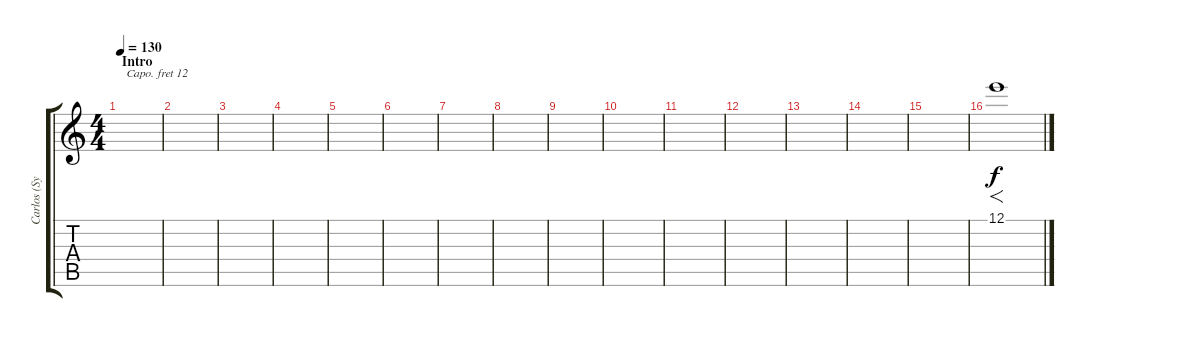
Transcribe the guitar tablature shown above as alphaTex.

\track ("Carlos (Synth Right)" "Carlos (Sy") {instrument stringensemble1}
\staff {score tabs}
\capo 12
\tuning (E4 B3 G3 D3 A2 E2) {hide}
\ts (4 4)
\section ("" "Intro")
\tempo 130
\clef g2
\ks c
|
|
|
|
|
|
|
|
|
|
|
|
|
|
|
12.1.1{f}
